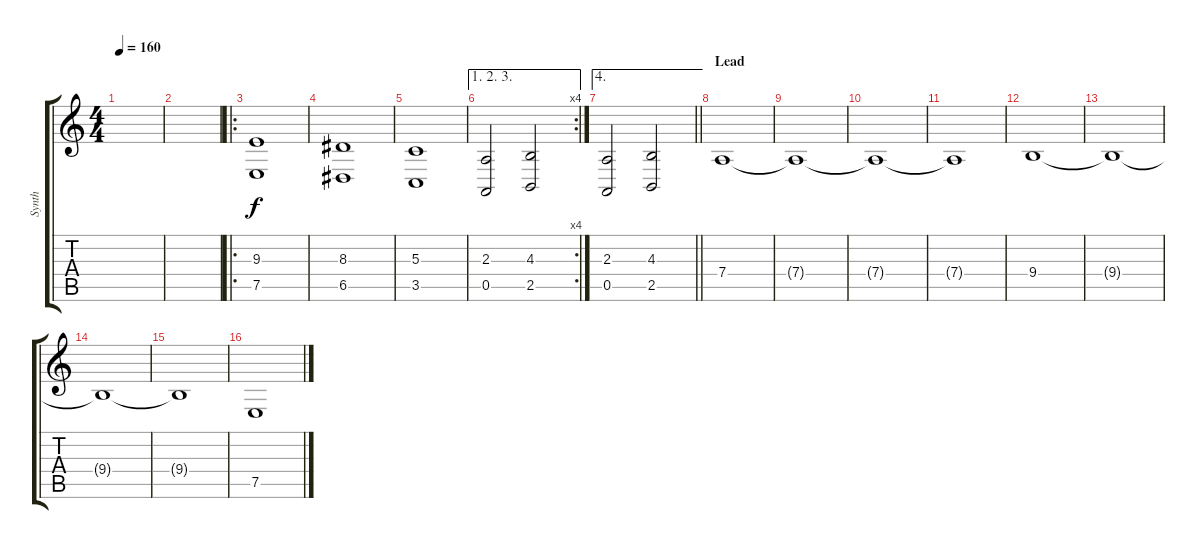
\track ("Synth" "Synth") {instrument choiraahs}
\staff {score tabs}
\tuning (E4 B3 G3 D3 A2 E2) {hide}
\ts (4 4)
\tempo 160
\clef g2
\ks c
|
|
\ro
(9.3 7.5).1 |
(8.3 6.5).1 |
(5.3 3.5).1 |
\ae (1 2 3)
\rc 4
(2.3 0.5).2 (4.3 2.5).2 |
\ae 4
\barLineRight lightlight
(2.3 0.5).2 (4.3 2.5).2 |
\section ("" "Lead")
7.4.1{volume 11} |
7.4{t}.1 |
7.4{t}.1 |
7.4{t}.1 |
9.4.1 |
9.4{t}.1 |
9.4{t}.1 |
9.4{t}.1 |
7.5.1
